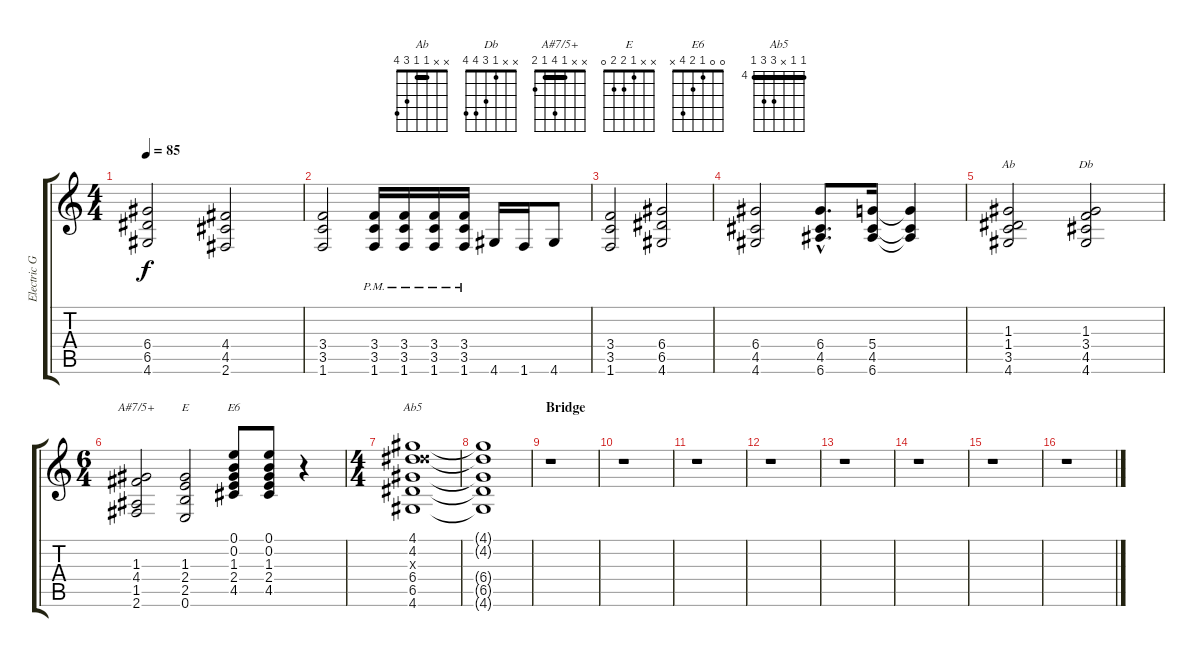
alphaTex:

\track ("Electric Guitar (rhythm)" "Electric G") {instrument distortionguitar}
\staff {score tabs}
\tuning (E4 B3 G3 D3 A2 E2) {hide}
\chord ("Ab" x x 1 1 3 4) {barre 1}
\chord ("Db" x x 1 3 4 4)
\chord ("A#7/5+" x x 1 4 1 2) {barre 1}
\chord ("E" x x 1 2 2 0)
\chord ("E6" 0 0 1 2 4 x)
\chord ("Ab5" 4 4 x 6 6 4) {firstfret 4 barre 4}
\ts (4 4)
\tempo 85
\clef g2
\ks c
(6.4 6.5 4.6).2{dy f} (4.4 4.5 2.6).2 |
(3.4 3.5 1.6).2 (3.4{pm} 3.5{pm} 1.6{pm}).16 (3.4{pm} 3.5{pm} 1.6{pm}).16 (3.4{pm} 3.5{pm} 1.6{pm}).16 (3.4{pm} 3.5{pm} 1.6{pm}).16 4.6.16 1.6.16 4.6.8 |
(3.4 3.5 1.6).2 (6.4 6.5 4.6).2 |
(6.4 4.5 4.6).2 (6.4{hac} 4.5{hac} 6.6{hac}).8{d} (5.4 4.5 6.6).16 (5.4{t} 4.5{t} 6.6{t}).4 |
(1.3 1.4 3.5 4.6).2{ch "Ab"} (1.3 3.4 4.5 4.6).2{ch "Db"} |
\ts (6 4)
(1.3 4.4 1.5 2.6).2{ch "A#7/5+"} (1.3 2.4 2.5 0.6).2{ch "E"} (0.1 0.2 1.3 2.4 4.5).8{ch "E6"} (0.1 0.2 1.3 2.4 4.5).8 r.4 |
\ts (4 4)
(4.1 4.2 8.3{x} 6.4 6.5 4.6).1{ch "Ab5" volume 0} |
(4.1{t} 4.2{t} 6.4{t} 6.5{t} 4.6{t}).1 |
\section ("" "Bridge")
r.1 |
r.1 |
r.1 |
r.1 |
r.1 |
r.1 |
r.1 |
r.1
